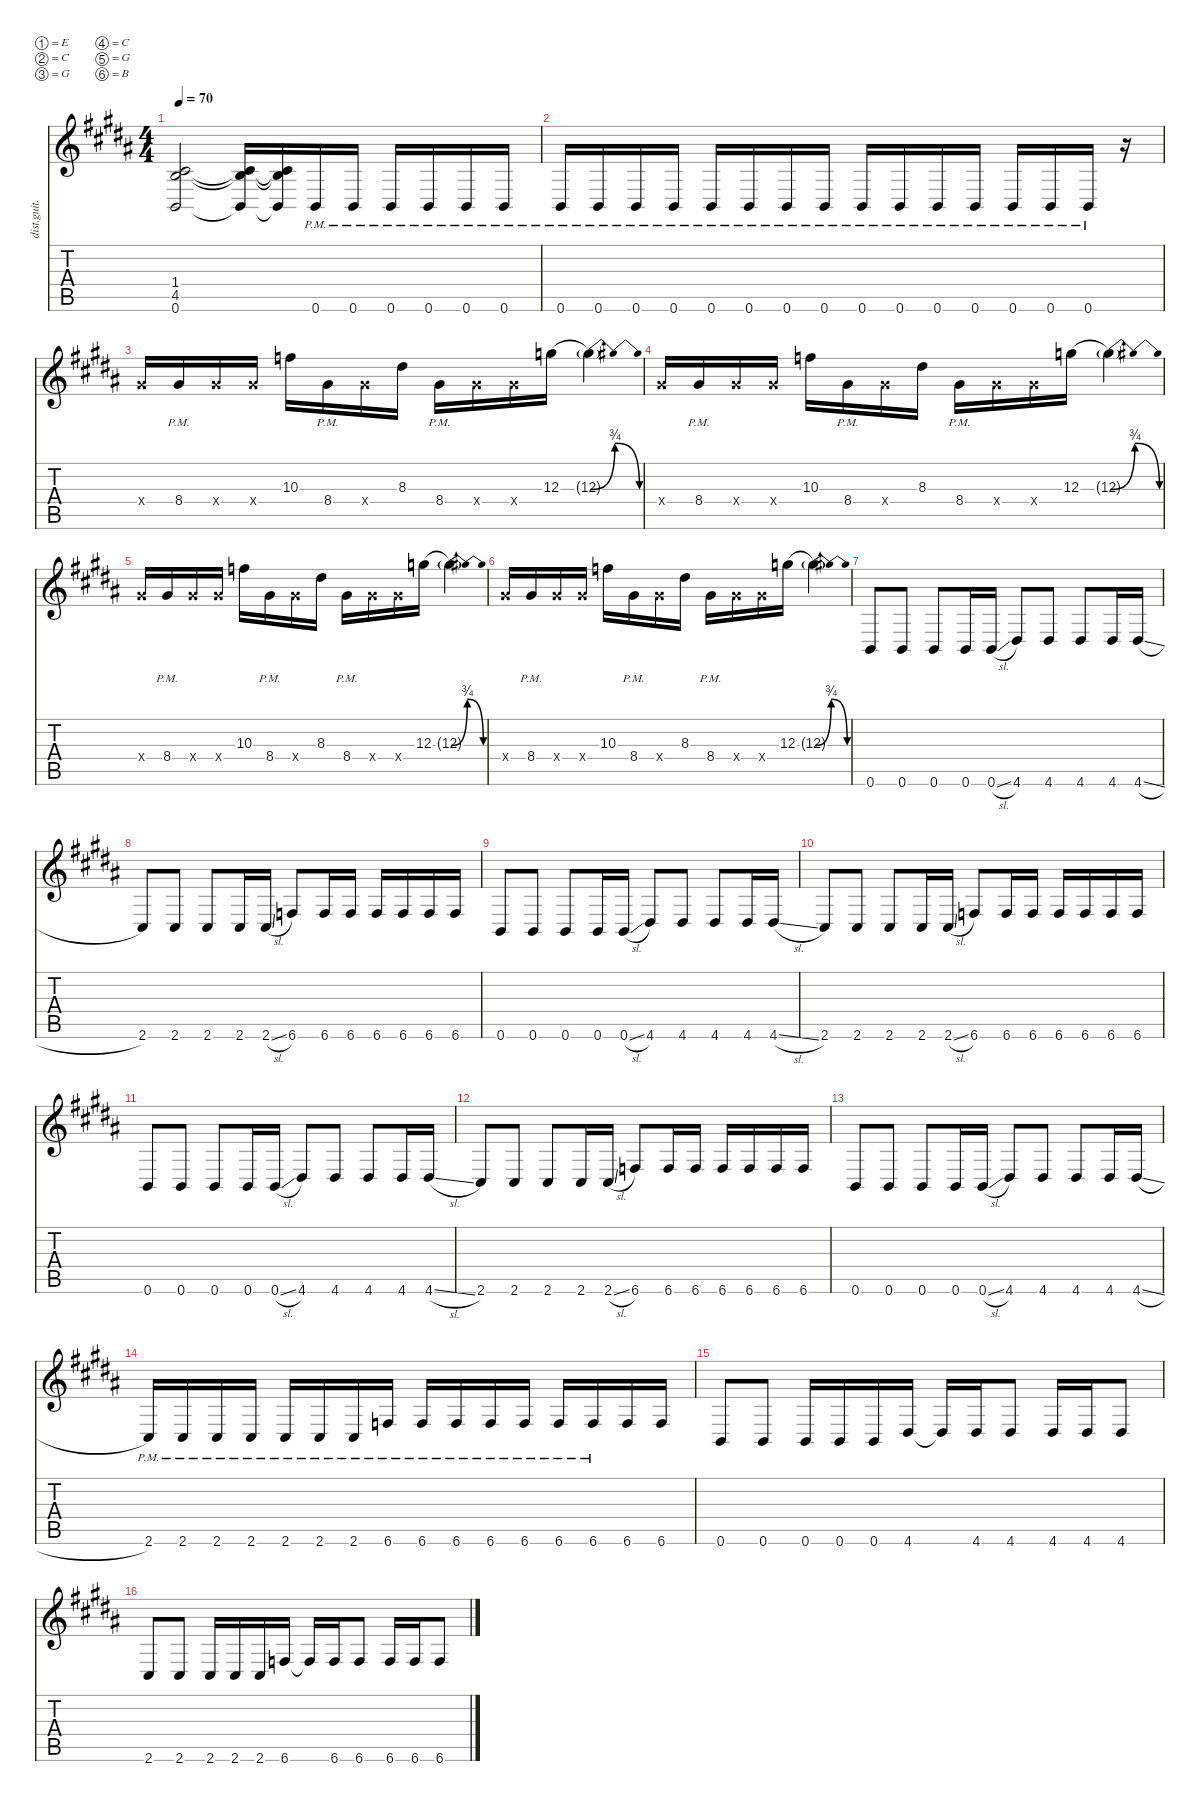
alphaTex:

\defaultSystemsLayout 4
\hideDynamics
\bracketExtendMode nobrackets
\otherSystemsTrackNameOrientation horizontal
\track ("Guitar 1" "dist.guit.") {mute instrument distortionguitar}
\staff {score tabs}
\tuning (E4 C4 G3 C3 G2 B1)
\ts (4 4)
\tempo 70
\clef g2
\ks b
(1.4{t acc #} 4.5{t acc forcenatural} 0.6{t acc forcenatural}).2{dy f} (1.4{t acc #} 4.5{t acc forcenatural} 0.6{t acc forcenatural}).16 (1.4{t acc #} 4.5{t acc forcenatural} 0.6{t acc forcenatural}).16 0.6{pm acc forcenatural}.16 0.6{pm acc forcenatural}.16 0.6{pm acc forcenatural}.16 0.6{pm acc forcenatural}.16 0.6{pm acc forcenatural}.16 0.6{pm acc forcenatural}.16 |
0.6{pm acc forcenatural}.16 0.6{pm acc forcenatural}.16 0.6{pm acc forcenatural}.16 0.6{pm acc forcenatural}.16 0.6{pm acc forcenatural}.16 0.6{pm acc forcenatural}.16 0.6{pm acc forcenatural}.16 0.6{pm acc forcenatural}.16 0.6{pm acc forcenatural}.16 0.6{pm acc forcenatural}.16 0.6{pm acc forcenatural}.16 0.6{pm acc forcenatural}.16 0.6{pm acc forcenatural}.16 0.6{pm acc forcenatural}.16 0.6{pm acc forcenatural}.16 r.16 |
8.4{x acc #}.16 8.4{pm acc #}.16 8.4{x acc #}.16 8.4{x acc #}.16 10.3{acc forcenatural}.16 8.4{pm acc #}.16 8.4{x acc #}.16 8.3{acc #}.16 8.4{pm acc #}.16 8.4{x acc #}.16 8.4{x acc #}.16 12.3{be (hold 0 0 60 0) acc forcenatural}.16 12.3{be (bendrelease 0 0 30 3 30 3 60 0) t acc forcenatural}.4 |
8.4{x acc #}.16 8.4{pm acc #}.16 8.4{x acc #}.16 8.4{x acc #}.16 10.3{acc forcenatural}.16 8.4{pm acc #}.16 8.4{x acc #}.16 8.3{acc #}.16 8.4{pm acc #}.16 8.4{x acc #}.16 8.4{x acc #}.16 12.3{be (hold 0 0 60 0) acc forcenatural}.16 12.3{be (bendrelease 0 0 30 3 30 3 60 0) t acc forcenatural}.4 |
8.4{x acc #}.16 8.4{pm acc #}.16 8.4{x acc #}.16 8.4{x acc #}.16 10.3{acc forcenatural}.16 8.4{pm acc #}.16 8.4{x acc #}.16 8.3{acc #}.16 8.4{pm acc #}.16 8.4{x acc #}.16 8.4{x acc #}.16 12.3{be (hold 0 0 60 0) acc forcenatural}.16 12.3{be (bendrelease 0 0 30 3 30 3 60 0) t acc forcenatural}.4 |
8.4{x acc #}.16 8.4{pm acc #}.16 8.4{x acc #}.16 8.4{x acc #}.16 10.3{acc forcenatural}.16 8.4{pm acc #}.16 8.4{x acc #}.16 8.3{acc #}.16 8.4{pm acc #}.16 8.4{x acc #}.16 8.4{x acc #}.16 12.3{be (hold 0 0 60 0) acc forcenatural}.16 12.3{be (bendrelease 0 0 30 3 30 3 60 0) t acc forcenatural}.4 |
0.6{acc forcenatural}.8 0.6{acc forcenatural}.8 0.6{acc forcenatural}.8 0.6{acc forcenatural}.16 0.6{sl acc forcenatural}.16 4.6{acc #}.8 4.6{acc #}.8 4.6{acc #}.8 4.6{acc #}.16 4.6{sl acc #}.16 |
2.6{acc #}.8 2.6{acc #}.8 2.6{acc #}.8 2.6{acc #}.16 2.6{sl acc #}.16 6.6{acc forcenatural}.8 6.6{acc forcenatural}.16 6.6{acc forcenatural}.16 6.6{acc forcenatural}.16 6.6{acc forcenatural}.16 6.6{acc forcenatural}.16 6.6{acc forcenatural}.16 |
0.6{acc forcenatural}.8 0.6{acc forcenatural}.8 0.6{acc forcenatural}.8 0.6{acc forcenatural}.16 0.6{sl acc forcenatural}.16 4.6{acc #}.8 4.6{acc #}.8 4.6{acc #}.8 4.6{acc #}.16 4.6{sl acc #}.16 |
2.6{acc #}.8 2.6{acc #}.8 2.6{acc #}.8 2.6{acc #}.16 2.6{sl acc #}.16 6.6{acc forcenatural}.8 6.6{acc forcenatural}.16 6.6{acc forcenatural}.16 6.6{acc forcenatural}.16 6.6{acc forcenatural}.16 6.6{acc forcenatural}.16 6.6{acc forcenatural}.16 |
0.6{acc forcenatural}.8 0.6{acc forcenatural}.8 0.6{acc forcenatural}.8 0.6{acc forcenatural}.16 0.6{sl acc forcenatural}.16 4.6{acc #}.8 4.6{acc #}.8 4.6{acc #}.8 4.6{acc #}.16 4.6{sl acc #}.16 |
2.6{acc #}.8 2.6{acc #}.8 2.6{acc #}.8 2.6{acc #}.16 2.6{sl acc #}.16 6.6{acc forcenatural}.8 6.6{acc forcenatural}.16 6.6{acc forcenatural}.16 6.6{acc forcenatural}.16 6.6{acc forcenatural}.16 6.6{acc forcenatural}.16 6.6{acc forcenatural}.16 |
0.6{acc forcenatural}.8 0.6{acc forcenatural}.8 0.6{acc forcenatural}.8 0.6{acc forcenatural}.16 0.6{sl acc forcenatural}.16 4.6{acc #}.8 4.6{acc #}.8 4.6{acc #}.8 4.6{acc #}.16 4.6{sl acc #}.16 |
2.6{pm acc #}.16 2.6{pm acc #}.16 2.6{pm acc #}.16 2.6{pm acc #}.16 2.6{pm acc #}.16 2.6{pm acc #}.16 2.6{pm acc #}.16 6.6{pm acc forcenatural}.16 6.6{pm acc forcenatural}.16 6.6{pm acc forcenatural}.16 6.6{pm acc forcenatural}.16 6.6{pm acc forcenatural}.16 6.6{pm acc forcenatural}.16 6.6{pm acc forcenatural}.16 6.6{acc forcenatural}.16 6.6{acc forcenatural}.16 |
0.6{acc forcenatural}.8 0.6{acc forcenatural}.8 0.6{acc forcenatural}.16 0.6{acc forcenatural}.16 0.6{acc forcenatural}.16 4.6{acc #}.16 4.6{t acc #}.16 4.6{acc #}.16 4.6{acc #}.8 4.6{acc #}.16 4.6{acc #}.16 4.6{acc #}.8 |
2.6{acc #}.8 2.6{acc #}.8 2.6{acc #}.16 2.6{acc #}.16 2.6{acc #}.16 6.6{acc forcenatural}.16 6.6{t acc forcenatural}.16 6.6{acc forcenatural}.16 6.6{acc forcenatural}.8 6.6{acc forcenatural}.16 6.6{acc forcenatural}.16 6.6{acc forcenatural}.8
